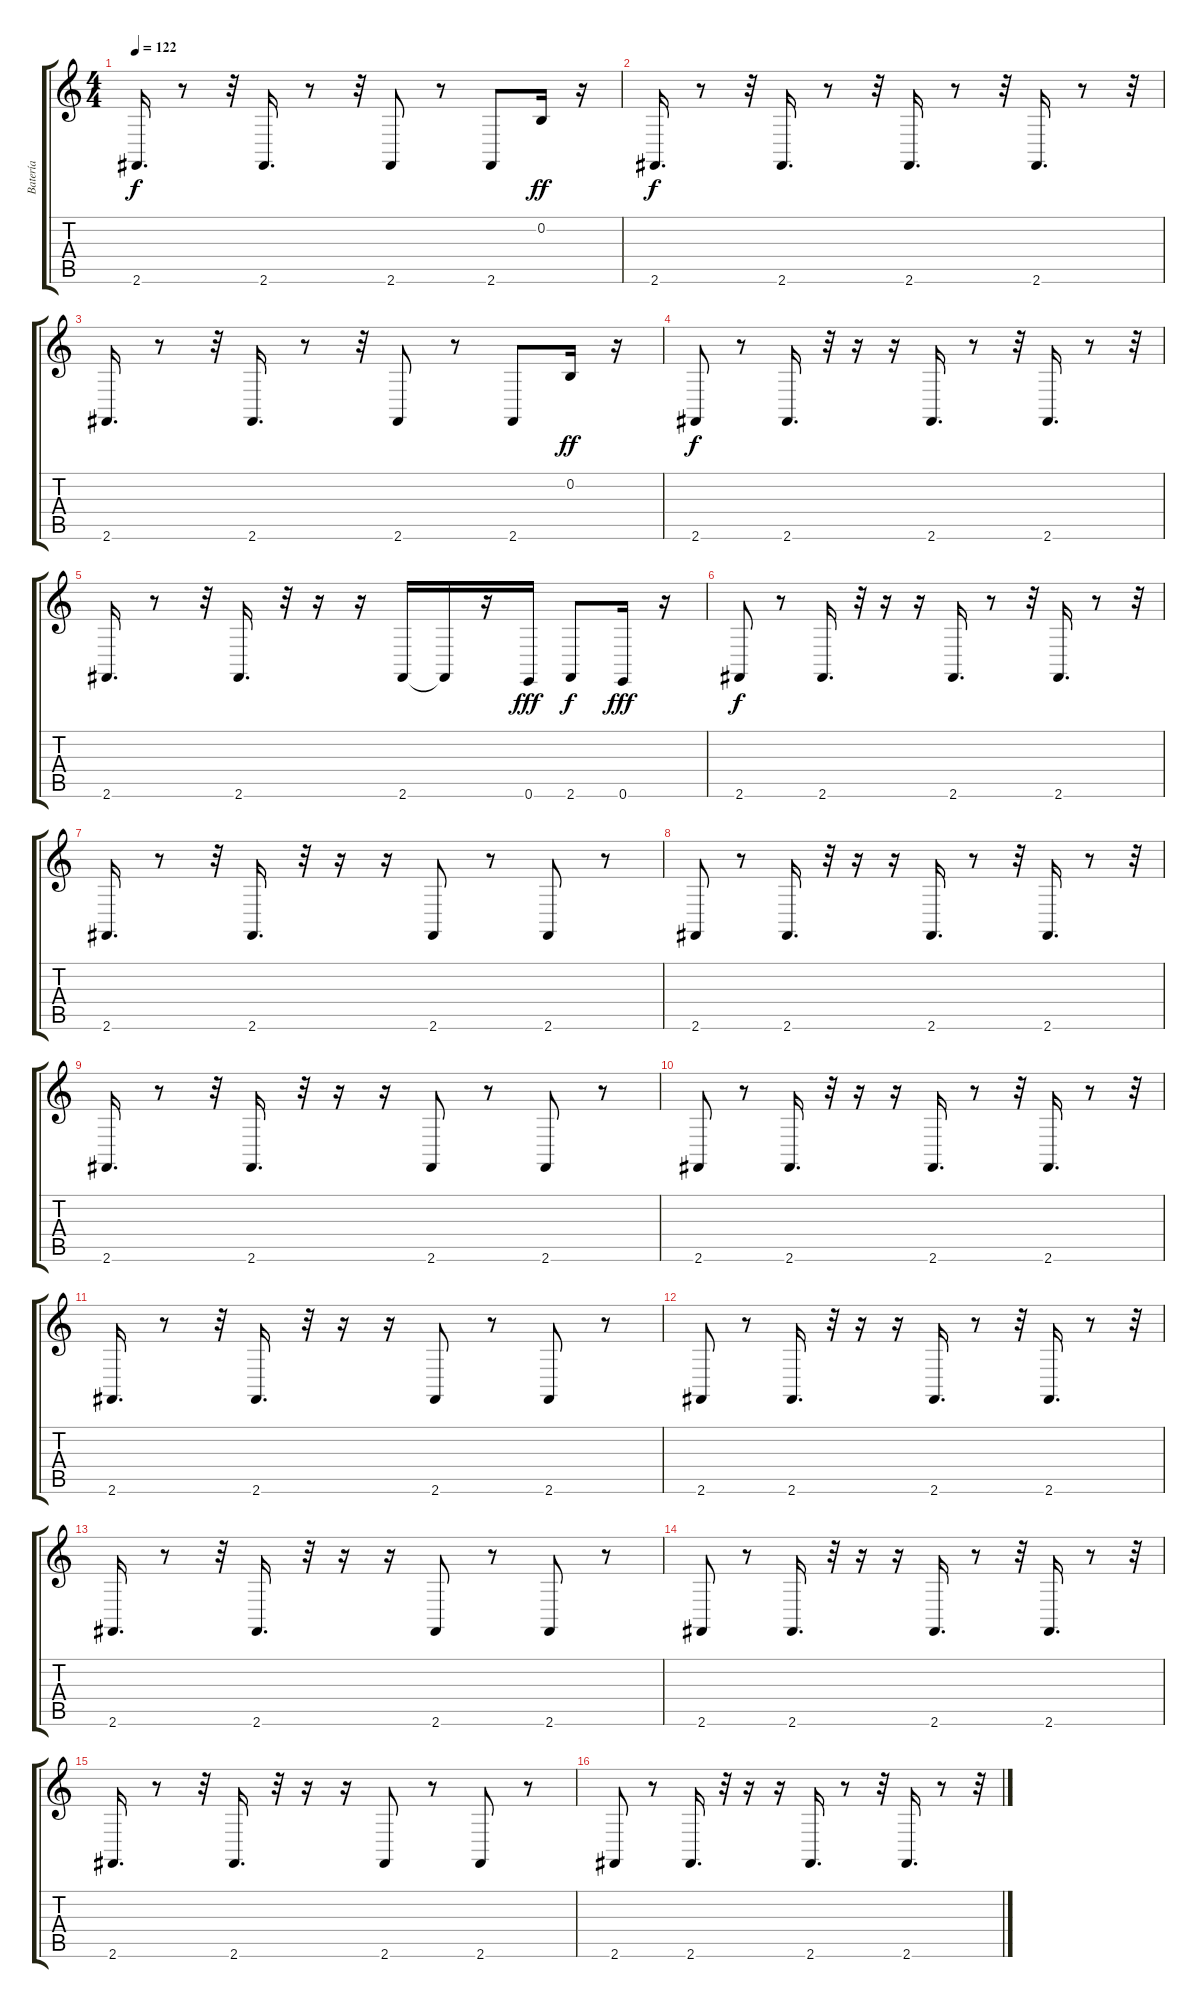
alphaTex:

\track ("Batería" "Batería") {instrument synthdrum}
\staff {score tabs}
\tuning (E4 B3 G3 D3 A2 E2) {hide}
\ts (4 4)
\tempo 122
\clef g2
\ks c
2.6.16{d dy f} r.8 r.32 2.6.16{d} r.8 r.32 2.6.8 r.8 2.6.8 0.2.16{dy ff} r.16 |
2.6.16{d dy f} r.8 r.32 2.6.16{d} r.8 r.32 2.6.16{d} r.8 r.32 2.6.16{d} r.8 r.32 |
2.6.16{d} r.8 r.32 2.6.16{d} r.8 r.32 2.6.8 r.8 2.6.8 0.2.16{dy ff} r.16 |
2.6.8{dy f} r.8 2.6.16{d} r.32 r.16 r.16 2.6.16{d} r.8 r.32 2.6.16{d} r.8 r.32 |
2.6.16{d} r.8 r.32 2.6.16{d} r.32 r.16 r.16 2.6.16 2.6{t}.16 r.16 0.6.16{dy fff} 2.6.8{dy f} 0.6.16{dy fff} r.16 |
2.6.8{dy f} r.8 2.6.16{d} r.32 r.16 r.16 2.6.16{d} r.8 r.32 2.6.16{d} r.8 r.32 |
2.6.16{d} r.8 r.32 2.6.16{d} r.32 r.16 r.16 2.6.8 r.8 2.6.8 r.8 |
2.6.8 r.8 2.6.16{d} r.32 r.16 r.16 2.6.16{d} r.8 r.32 2.6.16{d} r.8 r.32 |
2.6.16{d} r.8 r.32 2.6.16{d} r.32 r.16 r.16 2.6.8 r.8 2.6.8 r.8 |
2.6.8 r.8 2.6.16{d} r.32 r.16 r.16 2.6.16{d} r.8 r.32 2.6.16{d} r.8 r.32 |
2.6.16{d} r.8 r.32 2.6.16{d} r.32 r.16 r.16 2.6.8 r.8 2.6.8 r.8 |
2.6.8 r.8 2.6.16{d} r.32 r.16 r.16 2.6.16{d} r.8 r.32 2.6.16{d} r.8 r.32 |
2.6.16{d} r.8 r.32 2.6.16{d} r.32 r.16 r.16 2.6.8 r.8 2.6.8 r.8 |
2.6.8 r.8 2.6.16{d} r.32 r.16 r.16 2.6.16{d} r.8 r.32 2.6.16{d} r.8 r.32 |
2.6.16{d} r.8 r.32 2.6.16{d} r.32 r.16 r.16 2.6.8 r.8 2.6.8 r.8 |
2.6.8 r.8 2.6.16{d} r.32 r.16 r.16 2.6.16{d} r.8 r.32 2.6.16{d} r.8 r.32
